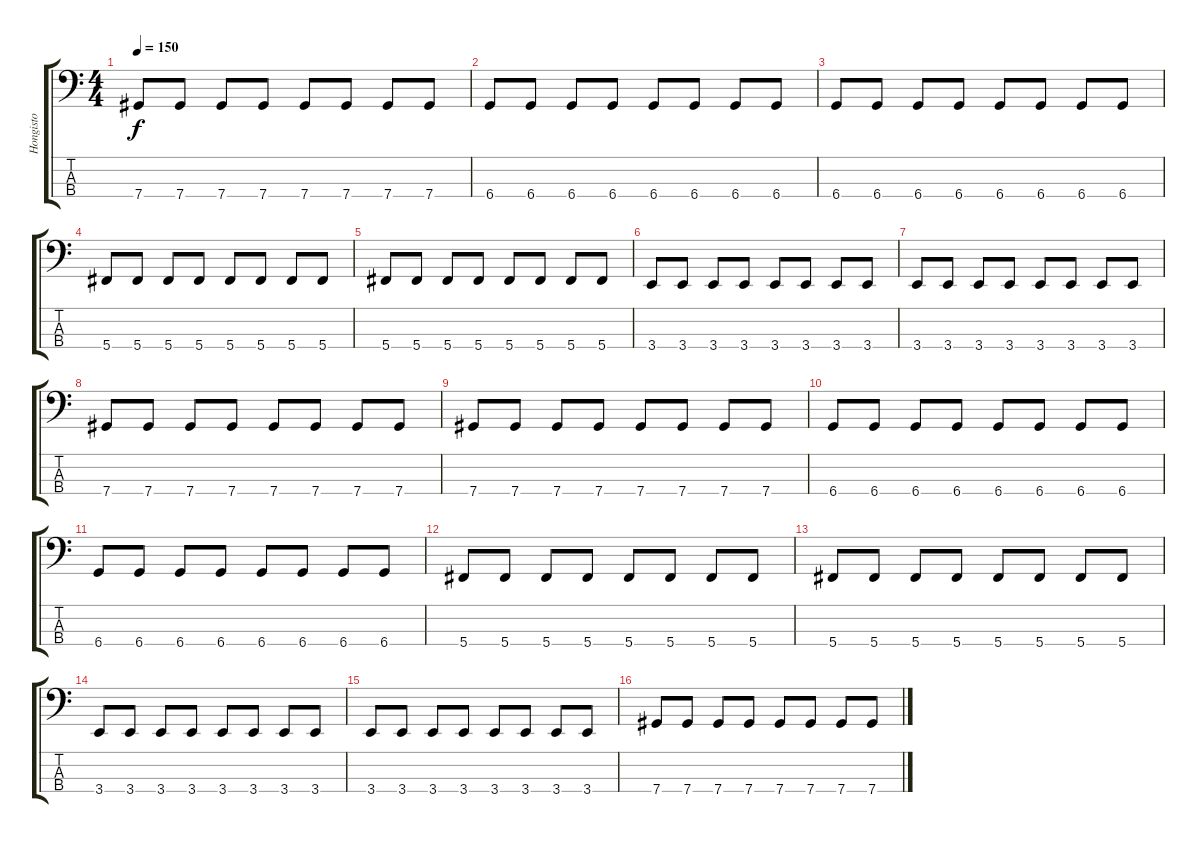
\track ("Hongisto" "Hongisto") {instrument electricbassfinger}
\staff {score tabs}
\tuning (Gb2 Db2 Ab1 Db1) {hide}
\ts (4 4)
\tempo 150
\clef f4
\ks c
7.4.8{dy f} 7.4.8 7.4.8 7.4.8 7.4.8 7.4.8 7.4.8 7.4.8 |
6.4.8 6.4.8 6.4.8 6.4.8 6.4.8 6.4.8 6.4.8 6.4.8 |
6.4.8 6.4.8 6.4.8 6.4.8 6.4.8 6.4.8 6.4.8 6.4.8 |
5.4.8 5.4.8 5.4.8 5.4.8 5.4.8 5.4.8 5.4.8 5.4.8 |
5.4.8 5.4.8 5.4.8 5.4.8 5.4.8 5.4.8 5.4.8 5.4.8 |
3.4.8 3.4.8 3.4.8 3.4.8 3.4.8 3.4.8 3.4.8 3.4.8 |
3.4.8 3.4.8 3.4.8 3.4.8 3.4.8 3.4.8 3.4.8 3.4.8 |
7.4.8 7.4.8 7.4.8 7.4.8 7.4.8 7.4.8 7.4.8 7.4.8 |
7.4.8 7.4.8 7.4.8 7.4.8 7.4.8 7.4.8 7.4.8 7.4.8 |
6.4.8 6.4.8 6.4.8 6.4.8 6.4.8 6.4.8 6.4.8 6.4.8 |
6.4.8 6.4.8 6.4.8 6.4.8 6.4.8 6.4.8 6.4.8 6.4.8 |
5.4.8 5.4.8 5.4.8 5.4.8 5.4.8 5.4.8 5.4.8 5.4.8 |
5.4.8 5.4.8 5.4.8 5.4.8 5.4.8 5.4.8 5.4.8 5.4.8 |
3.4.8 3.4.8 3.4.8 3.4.8 3.4.8 3.4.8 3.4.8 3.4.8 |
3.4.8 3.4.8 3.4.8 3.4.8 3.4.8 3.4.8 3.4.8 3.4.8 |
7.4.8 7.4.8 7.4.8 7.4.8 7.4.8 7.4.8 7.4.8 7.4.8
